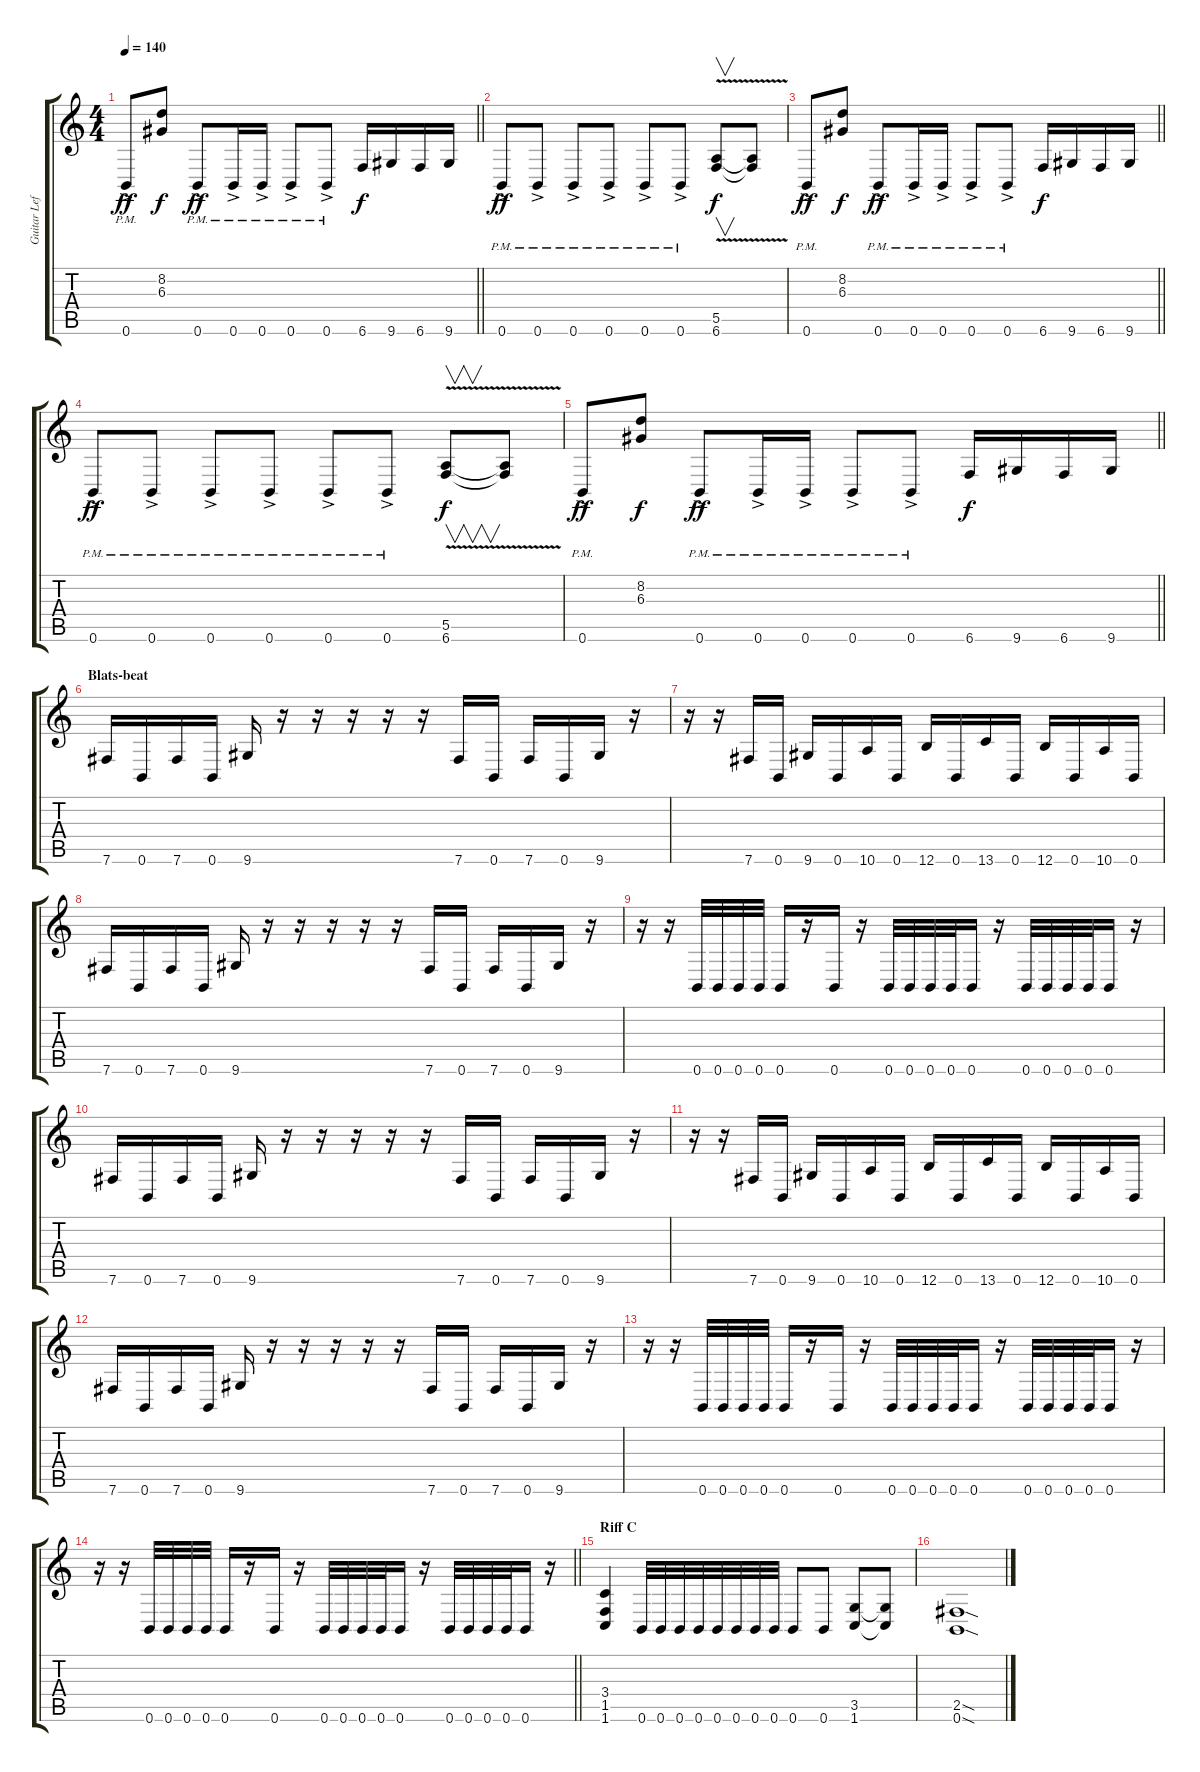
\track ("Guitar Left" "Guitar Lef") {instrument overdrivenguitar}
\staff {score tabs}
\tuning (B3 Gb3 D3 A2 E2 B1) {hide}
\ts (4 4)
\tempo 140
\clef g2
\barLineRight lightlight
\ks c
0.6{ac pm}.8{dy ff} (8.2 6.3).8{dy f} 0.6{ac pm}.8{dy ff} 0.6{ac pm}.16 0.6{ac pm}.16 0.6{ac pm}.8 0.6{ac pm}.8 6.6.16{dy f} 9.6.16 6.6.16 9.6.16 |
0.6{ac pm}.8{dy ff} 0.6{ac pm}.8 0.6{ac pm}.8 0.6{ac pm}.8 0.6{ac pm}.8 0.6{ac pm}.8 (5.5{v} 6.6{v}).8{v dy f} (5.5{t} 6.6{t}).8 |
\barLineRight lightlight
0.6{ac pm}.8{dy ff} (8.2 6.3).8{dy f} 0.6{ac pm}.8{dy ff} 0.6{ac pm}.16 0.6{ac pm}.16 0.6{ac pm}.8 0.6{ac pm}.8 6.6.16{dy f} 9.6.16 6.6.16 9.6.16 |
0.6{ac pm}.8{dy ff} 0.6{ac pm}.8 0.6{ac pm}.8 0.6{ac pm}.8 0.6{ac pm}.8 0.6{ac pm}.8 (5.5{v} 6.6{v}).8{v dy f} (5.5{t} 6.6{t}).8 |
\barLineRight lightlight
0.6{ac pm}.8{dy ff} (8.2 6.3).8{dy f} 0.6{ac pm}.8{dy ff} 0.6{ac pm}.16 0.6{ac pm}.16 0.6{ac pm}.8 0.6{ac pm}.8 6.6.16{dy f} 9.6.16 6.6.16 9.6.16 |
\section ("" "Blats-beat")
7.6.16 0.6.16 7.6.16 0.6.16 9.6.16 r.16 r.16 r.16 r.16 r.16 7.6.16 0.6.16 7.6.16 0.6.16 9.6.16 r.16 |
r.16 r.16 7.6.16 0.6.16 9.6.16 0.6.16 10.6.16 0.6.16 12.6.16 0.6.16 13.6.16 0.6.16 12.6.16 0.6.16 10.6.16 0.6.16 |
7.6.16 0.6.16 7.6.16 0.6.16 9.6.16 r.16 r.16 r.16 r.16 r.16 7.6.16 0.6.16 7.6.16 0.6.16 9.6.16 r.16 |
r.16 r.16 0.6.32 0.6.32 0.6.32 0.6.32 0.6.16 r.16 0.6.16 r.16 0.6.32 0.6.32 0.6.32 0.6.32 0.6.16 r.16 0.6.32 0.6.32 0.6.32 0.6.32 0.6.16 r.16 |
7.6.16 0.6.16 7.6.16 0.6.16 9.6.16 r.16 r.16 r.16 r.16 r.16 7.6.16 0.6.16 7.6.16 0.6.16 9.6.16 r.16 |
r.16 r.16 7.6.16 0.6.16 9.6.16 0.6.16 10.6.16 0.6.16 12.6.16 0.6.16 13.6.16 0.6.16 12.6.16 0.6.16 10.6.16 0.6.16 |
7.6.16 0.6.16 7.6.16 0.6.16 9.6.16 r.16 r.16 r.16 r.16 r.16 7.6.16 0.6.16 7.6.16 0.6.16 9.6.16 r.16 |
r.16 r.16 0.6.32 0.6.32 0.6.32 0.6.32 0.6.16 r.16 0.6.16 r.16 0.6.32 0.6.32 0.6.32 0.6.32 0.6.16 r.16 0.6.32 0.6.32 0.6.32 0.6.32 0.6.16 r.16 |
\barLineRight lightlight
r.16 r.16 0.6.32 0.6.32 0.6.32 0.6.32 0.6.16 r.16 0.6.16 r.16 0.6.32 0.6.32 0.6.32 0.6.32 0.6.16 r.16 0.6.32 0.6.32 0.6.32 0.6.32 0.6.16 r.16 |
\section ("" "Riff C")
(3.4 1.5 1.6).4 0.6.32 0.6.32 0.6.32 0.6.32 0.6.32 0.6.32 0.6.32 0.6.32 0.6.8 0.6.8 (3.5 1.6).8 (3.5{t} 1.6{t}).8 |
(2.5{sod} 0.6{sod}).1
